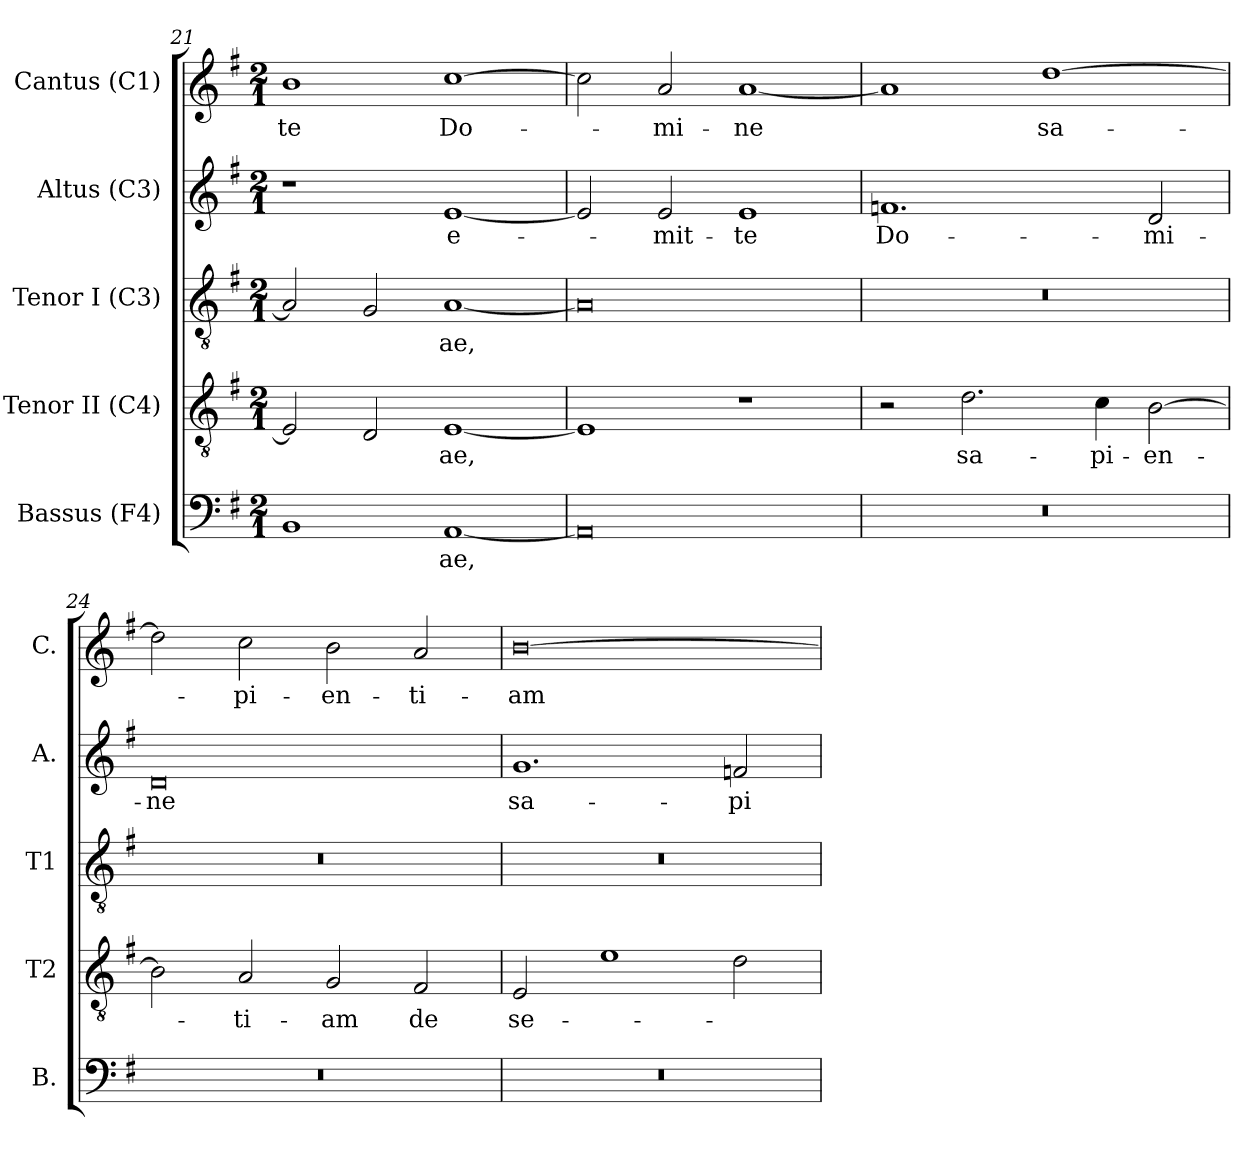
**kern	**text	**kern	**text	**kern	**text	**kern	**text	**kern	**text
*part5	*part5	*part4	*part4	*part3	*part3	*part2	*part2	*part1	*part1
*staff5	*staff5	*staff4	*staff4	*staff3	*staff3	*staff2	*staff2	*staff1	*staff1
*I"Bassus (F4)	*	*I"Tenor II (C4)	*	*I"Tenor I (C3)	*	*I"Altus (C3)	*	*I"Cantus (C1)	*
*I'B.	*	*I'T2	*	*I'T1	*	*I'A.	*	*I'C.	*
!!LO:LB:g=z
*clefF4	*	*clefGv2	*	*clefGv2	*	*clefG2	*	*clefG2	*
*	*	*	*	*ITrd7c12	*	*ITrd7c12	*	*	*
*k[f#]	*	*k[f#]	*	*k[f#]	*	*k[f#]	*	*k[f#]	*
*G:	*	*G:	*	*G:	*	*G:	*	*G:	*
*M2/1	*	*M2/1	*	*M2/1	*	*M2/1	*	*M2/1	*
=21	=21	=21	=21	=21	=21	=21	=21	=21	=21
!	!	!	!	!	!	!	!	!	!LO:LY:b:color=#000000
1BBi	.	2Ei/]	.	2AAi/]	.	1r	.	1bi	-te
.	.	2Di/	.	2GGi/	.	.	.	.	.
!	!LO:LY:b:color=#000000	!	!	!	!	!	!	!	!
!	!	!	!LO:LY:b:color=#000000	!	!	!	!	!	!
!	!	!	!	!	!LO:LY:b:color=#000000	!	!	!	!
!	!	!	!	!	!	!	!LO:LY:b:color=#000000	!	!
!	!	!	!	!	!	!	!	!	!LO:LY:b:color=#000000
[1AAi	-ae,	[1Ei	-ae,	[1AAi	-ae,	[1Ei	e-	[1cci	Do-
=22	=22	=22	=22	=22	=22	=22	=22	=22	=22
0AAi]	.	1Ei]	.	0AAi]	.	2Ei/]	.	2cci\]	.
!	!	!	!	!	!	!	!LO:LY:b:color=#000000	!	!
!	!	!	!	!	!	!	!	!	!LO:LY:b:color=#000000
.	.	.	.	.	.	2Ei/	-mit-	2ai/	-mi-
!	!	!	!	!	!	!	!LO:LY:b:color=#000000	!	!
!	!	!	!	!	!	!	!	!	!LO:LY:b:color=#000000
.	.	1r	.	.	.	1Ei	-te	[1ai	-ne
=23	=23	=23	=23	=23	=23	=23	=23	=23	=23
!LO:N:vis=1	!	!	!	!LO:N:vis=1	!	!	!	!	!
!	!	!	!	!	!	!	!LO:LY:b:color=#000000	!	!
0r	.	2r	.	0r	.	1.Fni	Do-	1ai]	.
!	!	!	!LO:LY:b:color=#000000	!	!	!	!	!	!
.	.	2.di\	sa-	.	.	.	.	.	.
!	!	!	!	!	!	!	!	!	!LO:LY:b:color=#000000
.	.	.	.	.	.	.	.	[1ddi	sa-
!	!	!	!LO:LY:b:color=#000000	!	!	!	!	!	!
.	.	4ci\	-pi-	.	.	.	.	.	.
!	!	!	!LO:LY:b:color=#000000	!	!	!	!	!	!
!	!	!	!	!	!	!	!LO:LY:b:color=#000000	!	!
.	.	[2Bi\	-en-	.	.	2Di/	-mi-	.	.
=24	=24	=24	=24	=24	=24	=24	=24	=24	=24
!LO:N:vis=1	!	!	!	!LO:N:vis=1	!	!	!	!	!
!	!	!	!	!	!	!	!LO:LY:b:color=#000000	!	!
0r	.	2Bi\]	.	0r	.	0Di	-ne	2ddi\]	.
!	!	!	!LO:LY:b:color=#000000	!	!	!	!	!	!
!	!	!	!	!	!	!	!	!	!LO:LY:b:color=#000000
.	.	2Ai/	-ti-	.	.	.	.	2cci\	-pi-
!	!	!	!LO:LY:b:color=#000000	!	!	!	!	!	!
!	!	!	!	!	!	!	!	!	!LO:LY:b:color=#000000
.	.	2Gi/	-am	.	.	.	.	2bi\	-en-
!	!	!	!LO:LY:b:color=#000000	!	!	!	!	!	!
!	!	!	!	!	!	!	!	!	!LO:LY:b:color=#000000
.	.	2F#i/	de	.	.	.	.	2ai/	-ti-
=25	=25	=25	=25	=25	=25	=25	=25	=25	=25
!LO:N:vis=1	!	!	!	!	!	!	!	!	!
!	!	!	!LO:LY:b:color=#000000	!LO:N:vis=1	!	!	!	!	!
!	!	!	!	!	!	!	!LO:LY:b:color=#000000	!	!
!	!	!	!	!	!	!	!	!	!LO:LY:b:color=#000000
0r	.	2Ei/	se-	0r	.	1.Gi	sa-	[0bi	-am
.	.	1ei	.	.	.	.	.	.	.
!	!	!	!	!	!	!	!LO:LY:b:color=#000000	!	!
.	.	2di\	.	.	.	2Fni/	-pi-	.	.
=	=	=	=	=	=	=	=	=	=
*-	*-	*-	*-	*-	*-	*-	*-	*-	*-
